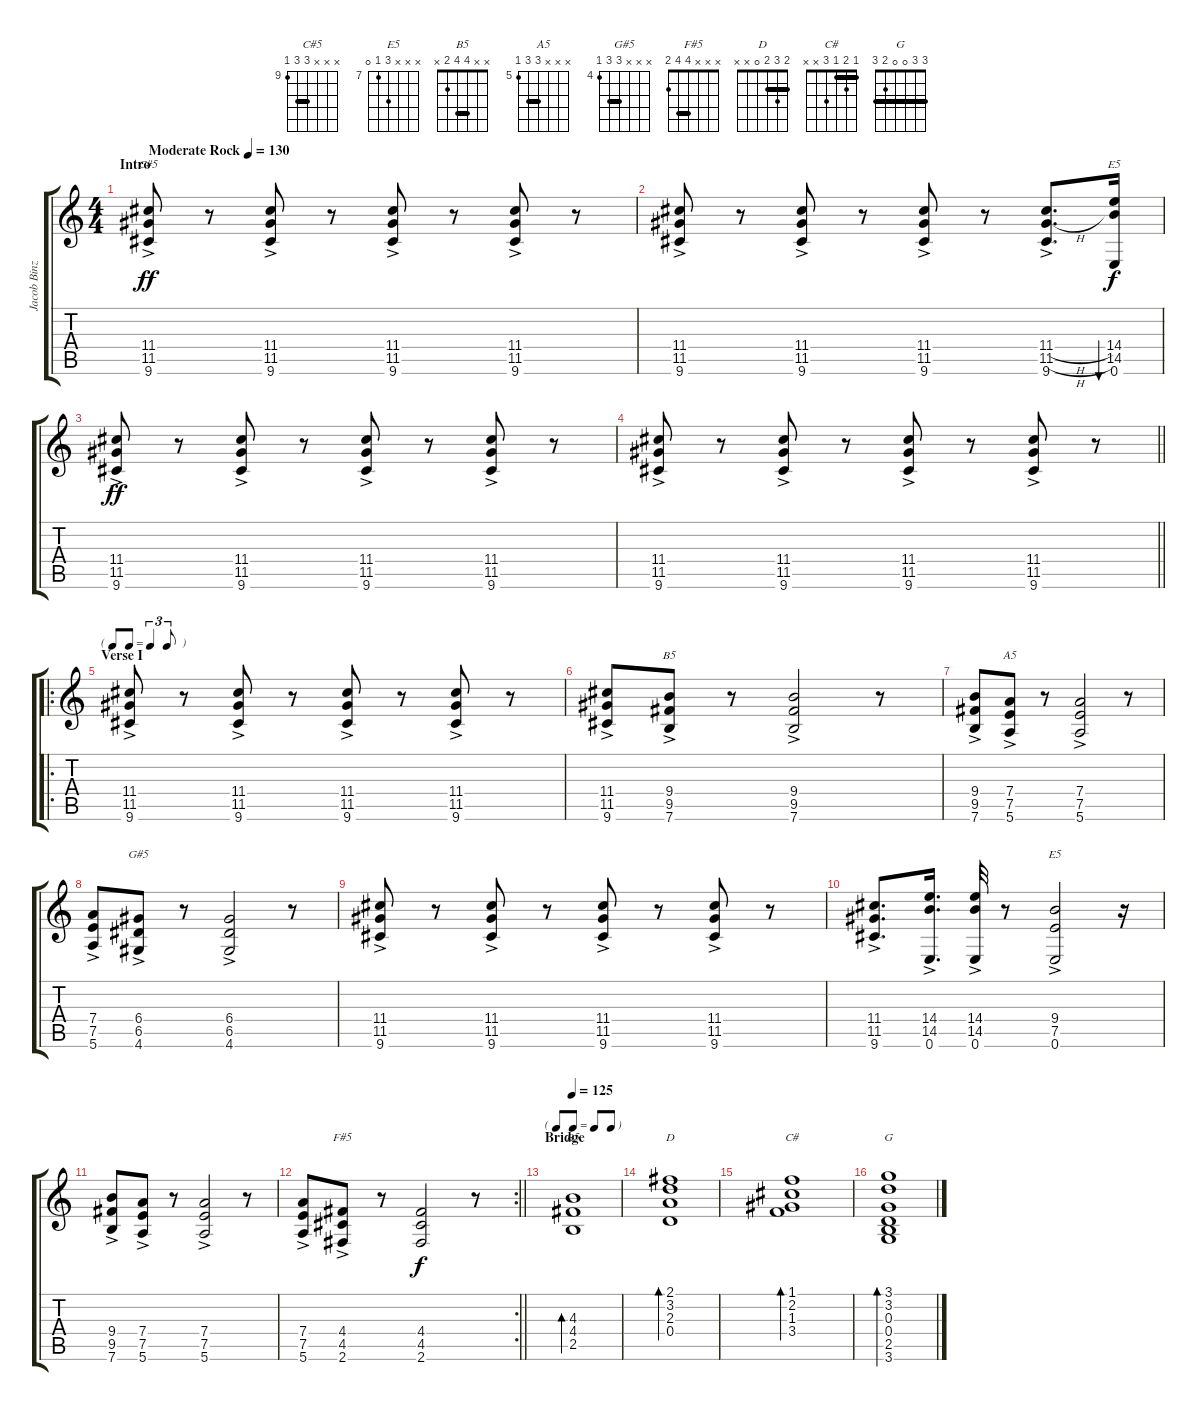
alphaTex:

\track ("Jacob Binzer (Lead guitar)" "Jacob Binz") {instrument overdrivenguitar}
\staff {score tabs}
\tuning (E4 B3 G3 D3 A2 E2) {hide}
\chord ("C#5" x x x 11 11 9) {firstfret 9 barre 11}
\chord ("E5" x x x 14 14 0) {firstfret 14 barre 14}
\chord ("B5" x x x 9 9 7) {firstfret 7 barre 9}
\chord ("A5" x x x 7 7 5) {firstfret 5 barre 7}
\chord ("G#5" x x x 6 6 4) {firstfret 4 barre 6}
\chord ("E5" x x x 9 7 0) {firstfret 7}
\chord ("F#5" x x x 4 4 2) {barre 4}
\chord ("B5" x x 4 4 2 x) {barre 4}
\chord ("D" 2 3 2 0 x x) {barre 2}
\chord ("C#" 1 2 1 3 x x) {barre 1}
\chord ("G" 3 3 0 0 2 3) {barre 3}
\ts (4 4)
\section ("" "Intro")
\tempo (130 "Moderate Rock")
\clef g2
\ks c
(11.4 11.5 9.6{ac}).8{ch "C#5" dy ff instrument overdrivenguitar} r.8 (11.4 11.5 9.6{ac}).8 r.8 (11.4 11.5 9.6{ac}).8 r.8 (11.4 11.5 9.6{ac}).8 r.8 |
(11.4 11.5 9.6{ac}).8 r.8 (11.4 11.5 9.6{ac}).8 r.8 (11.4 11.5 9.6{ac}).8 r.8 (11.4{h} 11.5{h} 9.6{ac}).8{d} (14.4 14.5 0.6).16{bu 120 ch "E5" dy f} |
(11.4 11.5 9.6{ac}).8{dy ff} r.8 (11.4 11.5 9.6{ac}).8 r.8 (11.4 11.5 9.6{ac}).8 r.8 (11.4 11.5 9.6{ac}).8 r.8 |
\barLineRight lightlight
(11.4 11.5 9.6{ac}).8 r.8 (11.4 11.5 9.6{ac}).8 r.8 (11.4 11.5 9.6{ac}).8 r.8 (11.4 11.5 9.6{ac}).8 r.8 |
\ro
\tf triplet8th
\section ("" "Verse I")
(11.4 11.5 9.6{ac}).8 r.8 (11.4 11.5 9.6{ac}).8 r.8 (11.4 11.5 9.6{ac}).8 r.8 (11.4 11.5 9.6{ac}).8 r.8 |
(11.4 11.5 9.6{ac}).8 (9.4 9.5 7.6{ac}).8{ch "B5"} r.8 (9.4 9.5 7.6{ac}).2 r.8 |
(9.4 9.5 7.6{ac}).8 (7.4 7.5 5.6{ac}).8{ch "A5"} r.8 (7.4 7.5 5.6{ac}).2 r.8 |
(7.4 7.5 5.6{ac}).8 (6.4 6.5 4.6{ac}).8{ch "G#5"} r.8 (6.4 6.5 4.6{ac}).2 r.8 |
(11.4 11.5 9.6{ac}).8 r.8 (11.4 11.5 9.6{ac}).8 r.8 (11.4 11.5 9.6{ac}).8 r.8 (11.4 11.5 9.6{ac}).8 r.8 |
(11.4 11.5 9.6{ac}).8{d} (14.4 14.5 0.6{ac}).16{d} (14.4 14.5 0.6{ac}).32 r.8 (9.4 7.5 0.6{ac}).2{ch "E5"} r.16 |
(9.4 9.5 7.6{ac}).8 (7.4 7.5 5.6{ac}).8 r.8 (7.4 7.5 5.6{ac}).2 r.8 |
\rc 2
\barLineRight lightlight
(7.4 7.5 5.6{ac}).8 (4.4 4.5 2.6{ac}).8{ch "F#5"} r.8 (4.4 4.5 2.6).2{dy f} r.8 |
\tf none
\section ("" "Bridge")
\tempo 125
(4.3 4.4 2.5).1{bd 480 ch "B5" volume 16 instrument electricguitarclean} |
(2.1 3.2 2.3 0.4).1{bd 480 ch "D"} |
(1.1 2.2 1.3 3.4).1{bd 480 ch "C#"} |
(3.1 3.2 0.3 0.4 2.5 3.6).1{bd 480 ch "G"}
